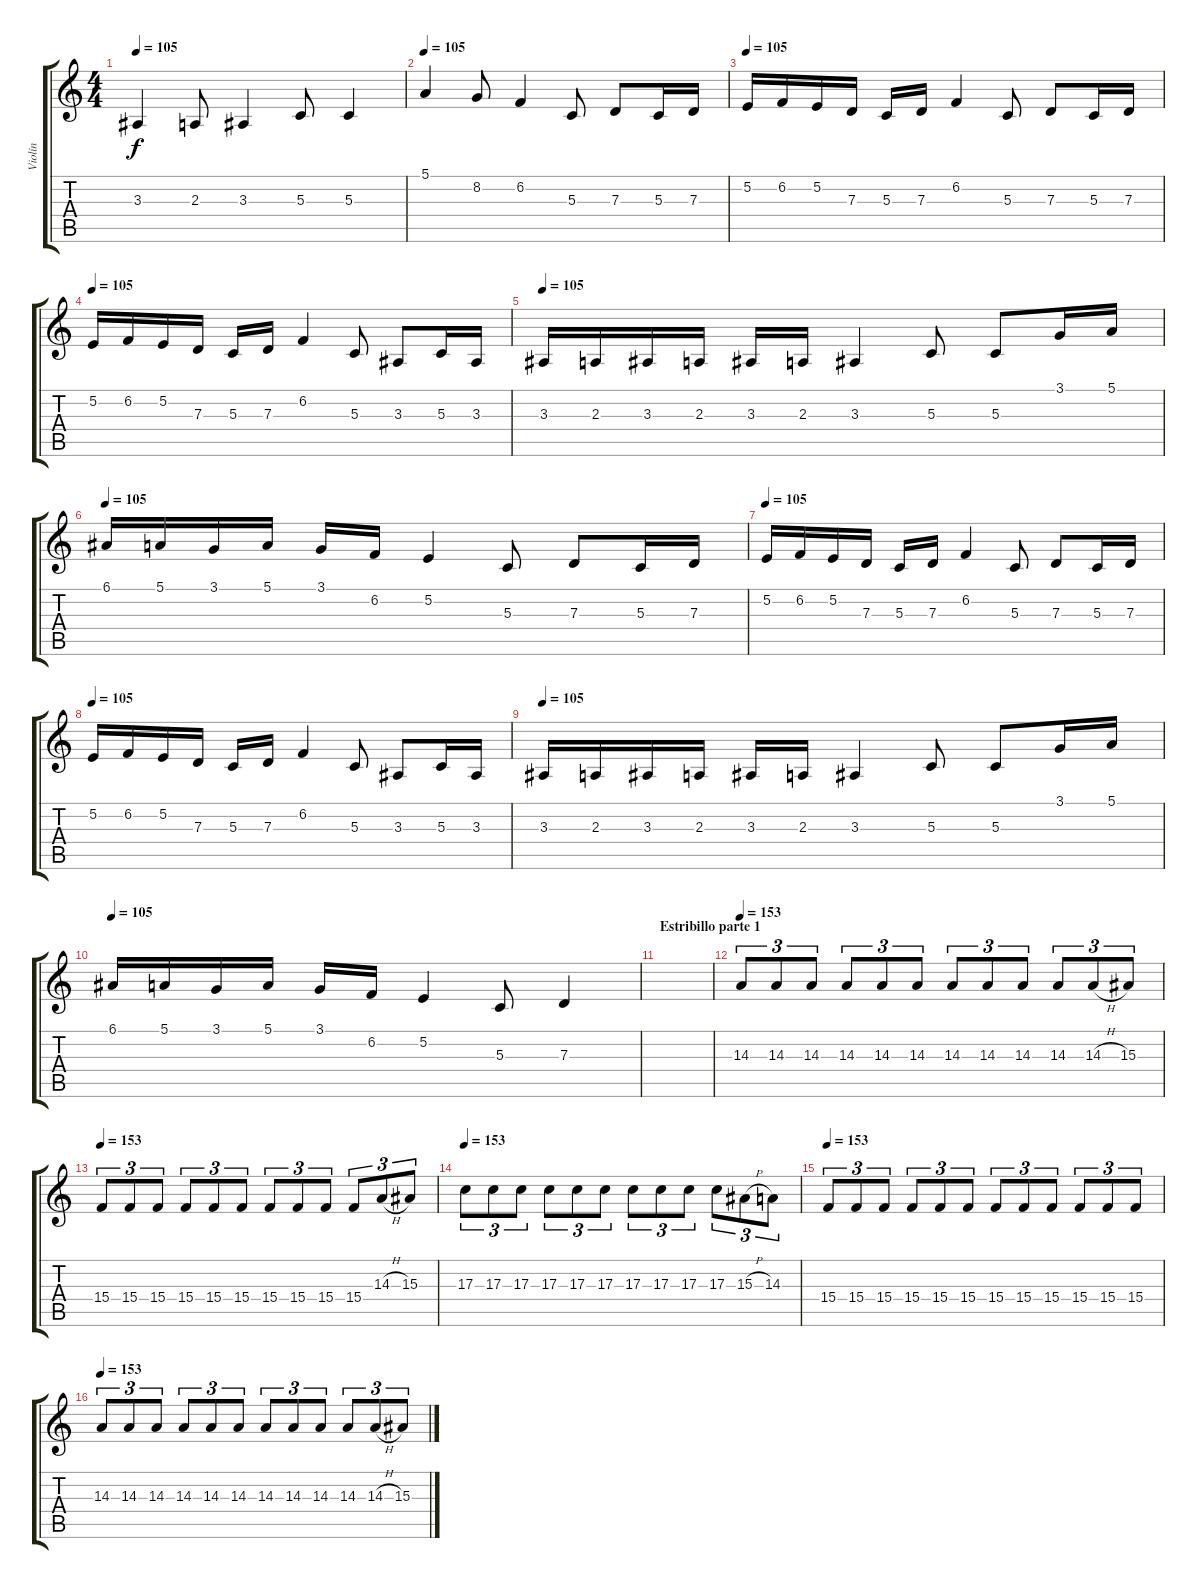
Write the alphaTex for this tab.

\track ("Violín" "Violín") {instrument violin}
\staff {score tabs}
\tuning (E4 B3 G3 D3 A2 E2) {hide}
\ts (4 4)
\tempo 105
\clef g2
\ks c
3.3.4{dy f} 2.3.8 3.3.4 5.3.8 5.3.4 |
\tempo 105
5.1.4 8.2.8 6.2.4 5.3.8 7.3.8 5.3.16 7.3.16 |
\tempo 105
5.2.16 6.2.16 5.2.16 7.3.16 5.3.16 7.3.16 6.2.4 5.3.8 7.3.8 5.3.16 7.3.16 |
\tempo 105
5.2.16 6.2.16 5.2.16 7.3.16 5.3.16 7.3.16 6.2.4 5.3.8 3.3.8 5.3.16 3.3.16 |
\tempo 105
3.3.16 2.3.16 3.3.16 2.3.16 3.3.16 2.3.16 3.3.4 5.3.8 5.3.8 3.1.16 5.1.16 |
\tempo 105
6.1.16 5.1.16 3.1.16 5.1.16 3.1.16 6.2.16 5.2.4 5.3.8 7.3.8 5.3.16 7.3.16 |
\tempo 105
5.2.16 6.2.16 5.2.16 7.3.16 5.3.16 7.3.16 6.2.4 5.3.8 7.3.8 5.3.16 7.3.16 |
\tempo 105
5.2.16 6.2.16 5.2.16 7.3.16 5.3.16 7.3.16 6.2.4 5.3.8 3.3.8 5.3.16 3.3.16 |
\tempo 105
3.3.16 2.3.16 3.3.16 2.3.16 3.3.16 2.3.16 3.3.4 5.3.8 5.3.8 3.1.16 5.1.16 |
\tempo 105
6.1.16 5.1.16 3.1.16 5.1.16 3.1.16 6.2.16 5.2.4 5.3.8 7.3.4 |
\section ("" "Estribillo parte 1")
|
\tempo 153
14.3.8{tu (3 2) volume 10} 14.3.8{tu (3 2)} 14.3.8{tu (3 2)} 14.3.8{tu (3 2)} 14.3.8{tu (3 2)} 14.3.8{tu (3 2)} 14.3.8{tu (3 2)} 14.3.8{tu (3 2)} 14.3.8{tu (3 2)} 14.3.8{tu (3 2)} 14.3{h}.8{tu (3 2)} 15.3.8{tu (3 2)} |
\tempo 153
15.4.8{tu (3 2) volume 10} 15.4.8{tu (3 2)} 15.4.8{tu (3 2)} 15.4.8{tu (3 2)} 15.4.8{tu (3 2)} 15.4.8{tu (3 2)} 15.4.8{tu (3 2)} 15.4.8{tu (3 2)} 15.4.8{tu (3 2)} 15.4.8{tu (3 2)} 14.3{h}.8{tu (3 2)} 15.3.8{tu (3 2)} |
\tempo 153
17.3.8{tu (3 2) volume 10} 17.3.8{tu (3 2)} 17.3.8{tu (3 2)} 17.3.8{tu (3 2)} 17.3.8{tu (3 2)} 17.3.8{tu (3 2)} 17.3.8{tu (3 2)} 17.3.8{tu (3 2)} 17.3.8{tu (3 2)} 17.3.8{tu (3 2)} 15.3{h}.8{tu (3 2)} 14.3.8{tu (3 2)} |
\tempo 153
15.4.8{tu (3 2) volume 10} 15.4.8{tu (3 2)} 15.4.8{tu (3 2)} 15.4.8{tu (3 2)} 15.4.8{tu (3 2)} 15.4.8{tu (3 2)} 15.4.8{tu (3 2)} 15.4.8{tu (3 2)} 15.4.8{tu (3 2)} 15.4.8{tu (3 2)} 15.4.8{tu (3 2)} 15.4.8{tu (3 2)} |
\tempo 153
14.3.8{tu (3 2) volume 10} 14.3.8{tu (3 2)} 14.3.8{tu (3 2)} 14.3.8{tu (3 2)} 14.3.8{tu (3 2)} 14.3.8{tu (3 2)} 14.3.8{tu (3 2)} 14.3.8{tu (3 2)} 14.3.8{tu (3 2)} 14.3.8{tu (3 2)} 14.3{h}.8{tu (3 2)} 15.3.8{tu (3 2)}
